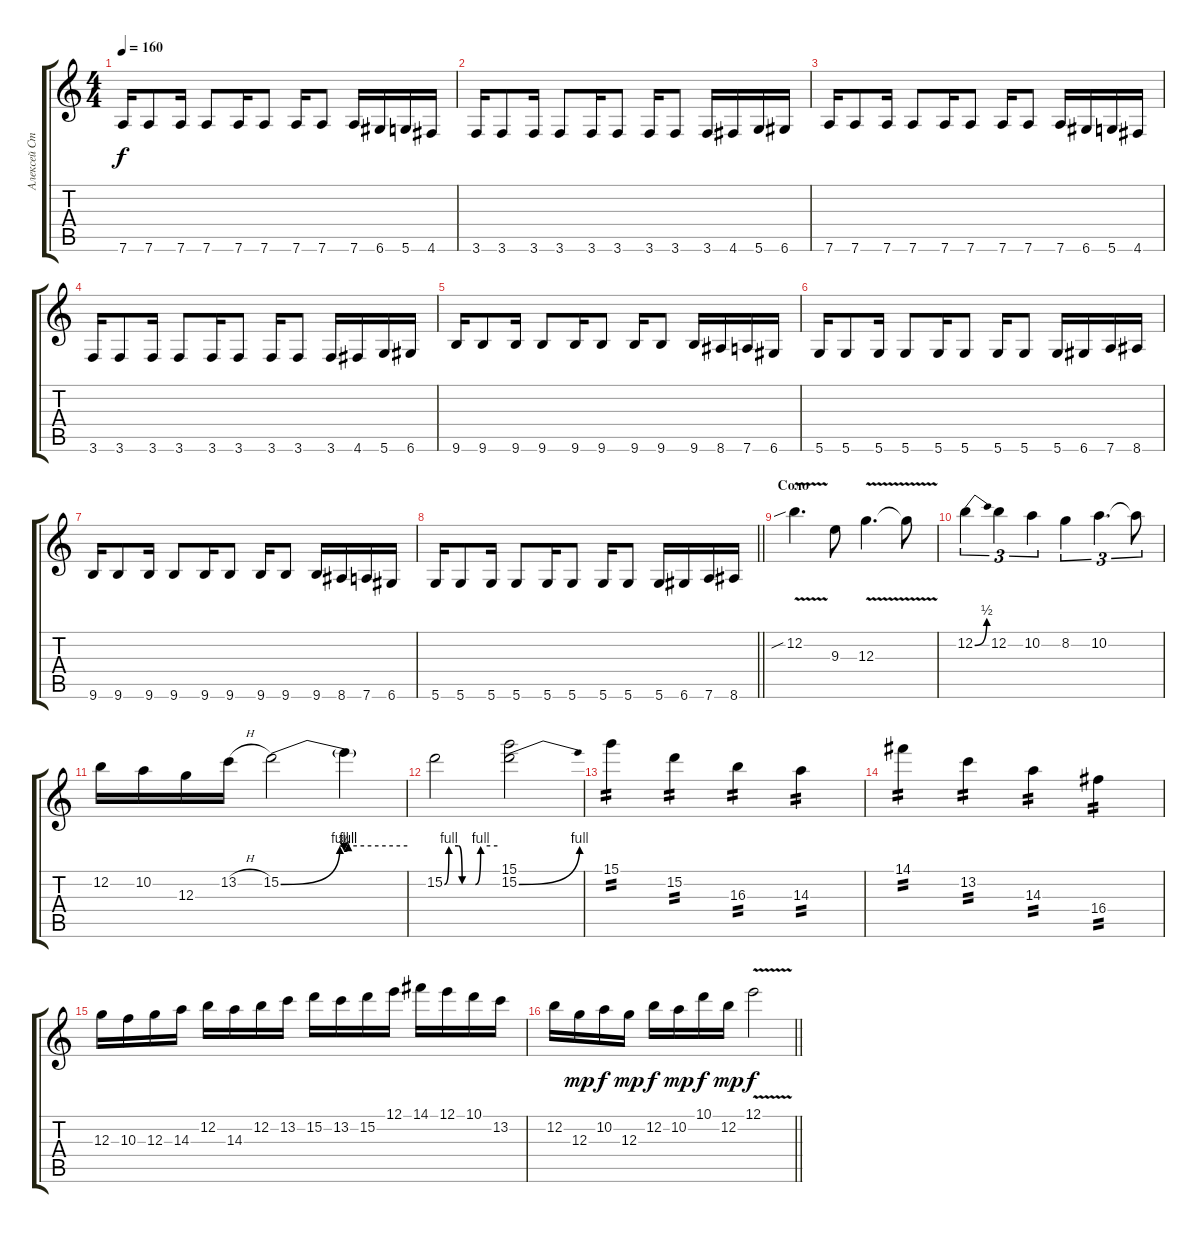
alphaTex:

\track ("Алексей Страйк" "Алексей Ст") {instrument distortionguitar}
\staff {score tabs}
\tuning (E4 B3 G3 D3 A2 D2) {hide}
\ts (4 4)
\tempo 160
\clef g2
\ks c
7.6.16{dy f} 7.6.8 7.6.16 7.6.8 7.6.16 7.6.8 7.6.16 7.6.8 7.6.16 6.6.16 5.6.16 4.6.16 |
3.6.16 3.6.8 3.6.16 3.6.8 3.6.16 3.6.8 3.6.16 3.6.8 3.6.16 4.6.16 5.6.16 6.6.16 |
7.6.16 7.6.8 7.6.16 7.6.8 7.6.16 7.6.8 7.6.16 7.6.8 7.6.16 6.6.16 5.6.16 4.6.16 |
3.6.16 3.6.8 3.6.16 3.6.8 3.6.16 3.6.8 3.6.16 3.6.8 3.6.16 4.6.16 5.6.16 6.6.16 |
9.6.16 9.6.8 9.6.16 9.6.8 9.6.16 9.6.8 9.6.16 9.6.8 9.6.16 8.6.16 7.6.16 6.6.16 |
5.6.16 5.6.8 5.6.16 5.6.8 5.6.16 5.6.8 5.6.16 5.6.8 5.6.16 6.6.16 7.6.16 8.6.16 |
9.6.16 9.6.8 9.6.16 9.6.8 9.6.16 9.6.8 9.6.16 9.6.8 9.6.16 8.6.16 7.6.16 6.6.16 |
\barLineRight lightlight
5.6.16 5.6.8 5.6.16 5.6.8 5.6.16 5.6.8 5.6.16 5.6.8 5.6.16 6.6.16 7.6.16 8.6.16 |
\section ("" "Соло")
12.2{v sib}.4{d} 9.3.8 12.3{v}.4{d} 12.3{t}.8 |
12.2{be (bend 0 0 60 2)}.4{tu (3 2)} 12.2.4{tu (3 2)} 10.2.4{tu (3 2)} 8.2.4{tu (3 2)} 10.2.4{d tu (3 2)} 10.2{t}.8{tu (3 2)} |
12.2.16 10.2.16 12.3.16 13.2{h}.16 15.2{be (custom 0 0 28 4 30 3 32 4 60 4)}.2 15.2{t}.4 |
15.2{be (custom 0 0 5 4 16 4 20 0 35 0 41 4 60 4)}.2 (15.1 15.2{be (bend 0 0 60 4)}).2 |
15.1.4{tp 2} 15.2.4{tp 2} 16.3.4{tp 2} 14.3.4{tp 2} |
14.1.4{tp 2} 13.2.4{tp 2} 14.3.4{tp 2} 16.4.4{tp 2} |
12.3.16 10.3.16 12.3.16 14.3.16 12.2.16 14.3.16 12.2.16 13.2.16 15.2.16 13.2.16 15.2.16 12.1.16 14.1.16 12.1.16 10.1.16 13.2.16 |
\barLineRight lightlight
12.2.16 12.3.16{dy mp} 10.2.16{dy f} 12.3.16{dy mp} 12.2.16{dy f} 10.2.16{dy mp} 10.1.16{dy f} 12.2.16{dy mp} 12.1{v}.2{dy f}
